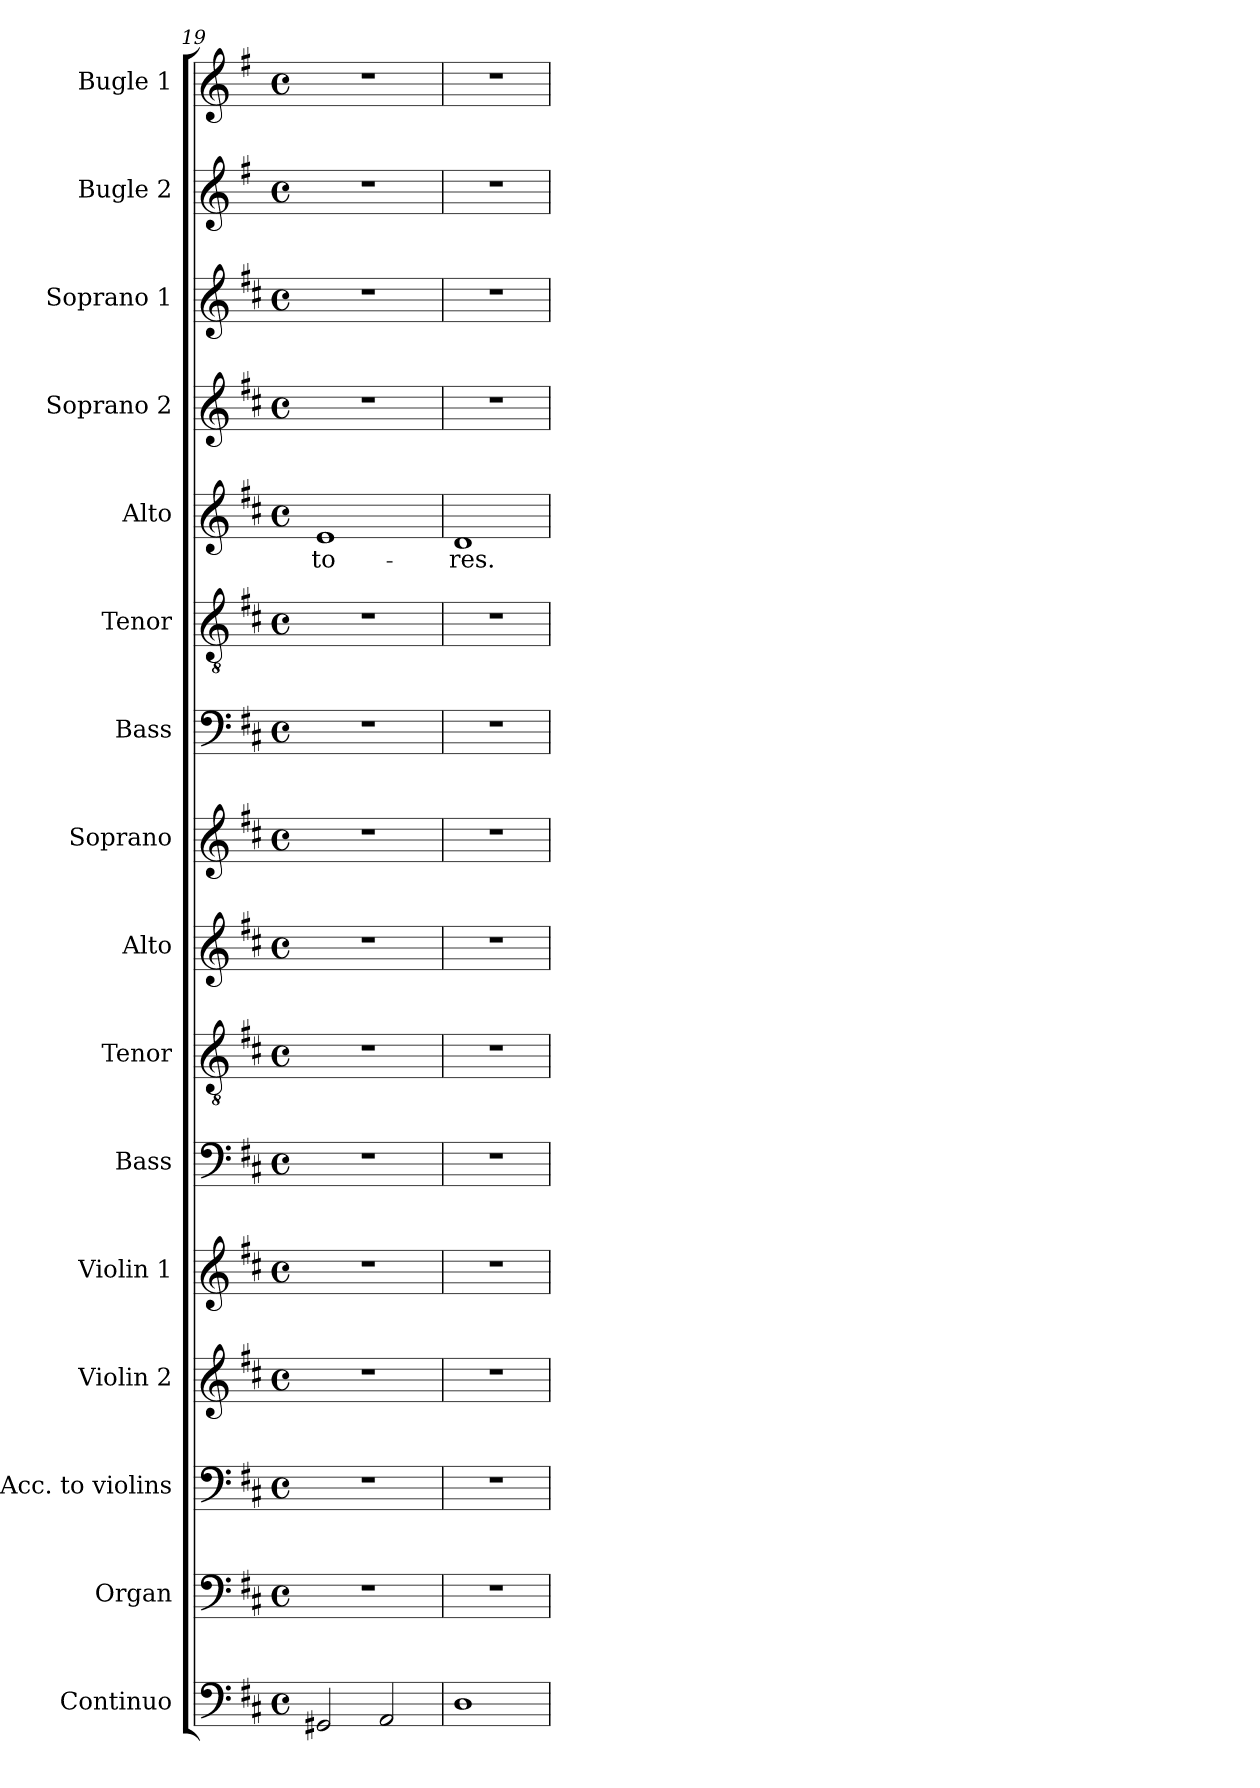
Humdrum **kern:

**kern	**kern	**kern	**kern	**kern	**kern	**kern	**kern	**kern	**kern	**kern	**kern	**text	**kern	**kern	**kern	**kern
*part16	*part15	*part14	*part13	*part12	*part11	*part10	*part9	*part8	*part7	*part6	*part5	*part5	*part4	*part3	*part2	*part1
*staff16	*staff15	*staff14	*staff13	*staff12	*staff11	*staff10	*staff9	*staff8	*staff7	*staff6	*staff5	*staff5	*staff4	*staff3	*staff2	*staff1
*I"Continuo	*I"Organ	*I"Acc. to violins	*I"Violin 2	*I"Violin 1	*I"Bass	*I"Tenor	*I"Alto	*I"Soprano	*I"Bass	*I"Tenor	*I"Alto	*	*I"Soprano 2	*I"Soprano 1	*I"Bugle  2	*I"Bugle 1
*I'Cont.	*I'Org.	*	*I'Vln. 2	*I'Vln. 1	*I'B.	*I'T.	*I'A.	*I'S.	*I'B.	*I'T.	*I'A.	*	*I'S2.	*I'S1.	*I'Bug 2	*I'Bug. 1
*clefF4	*clefF4	*clefF4	*clefG2	*clefG2	*clefF4	*clefGv2	*clefG2	*clefG2	*clefF4	*clefGv2	*clefG2	*	*clefG2	*clefG2	*clefG2	*clefG2
*	*	*	*	*	*	*ITrd7c12	*	*	*	*ITrd7c12	*	*	*	*	*ITrd3c5	*ITrd3c5
*k[f#c#]	*k[f#c#]	*k[f#c#]	*k[f#c#]	*k[f#c#]	*k[f#c#]	*k[f#c#]	*k[f#c#]	*k[f#c#]	*k[f#c#]	*k[f#c#]	*k[f#c#]	*	*k[f#c#]	*k[f#c#]	*k[f#c#]	*k[f#c#]
*D:	*D:	*D:	*D:	*D:	*D:	*D:	*D:	*D:	*D:	*D:	*D:	*	*D:	*D:	*D:	*D:
*M4/4	*M4/4	*M4/4	*M4/4	*M4/4	*M4/4	*M4/4	*M4/4	*M4/4	*M4/4	*M4/4	*M4/4	*	*M4/4	*M4/4	*M4/4	*M4/4
*met(c)	*met(c)	*met(c)	*met(c)	*met(c)	*met(c)	*met(c)	*met(c)	*met(c)	*met(c)	*met(c)	*met(c)	*	*met(c)	*met(c)	*met(c)	*met(c)
=19	=19	=19	=19	=19	=19	=19	=19	=19	=19	=19	=19	=19	=19	=19	=19	=19
!	!	!	!	!	!	!	!	!	!	!	!	!LO:LY:b:color=#000000	!	!	!	!
2GG#Xi/	1r	1r	1r	1r	1r	1r	1r	1r	1r	1r	1ei	-to-	1r	1r	1r	1r
2AAi/	.	.	.	.	.	.	.	.	.	.	.	.	.	.	.	.
=20	=20	=20	=20	=20	=20	=20	=20	=20	=20	=20	=20	=20	=20	=20	=20	=20
!	!	!	!	!	!	!	!	!	!	!	!	!LO:LY:b:color=#000000	!	!	!	!
1Di	1r	1r	1r	1r	1r	1r	1r	1r	1r	1r	1di	-res.	1r	1r	1r	1r
=	=	=	=	=	=	=	=	=	=	=	=	=	=	=	=	=
*-	*-	*-	*-	*-	*-	*-	*-	*-	*-	*-	*-	*-	*-	*-	*-	*-
